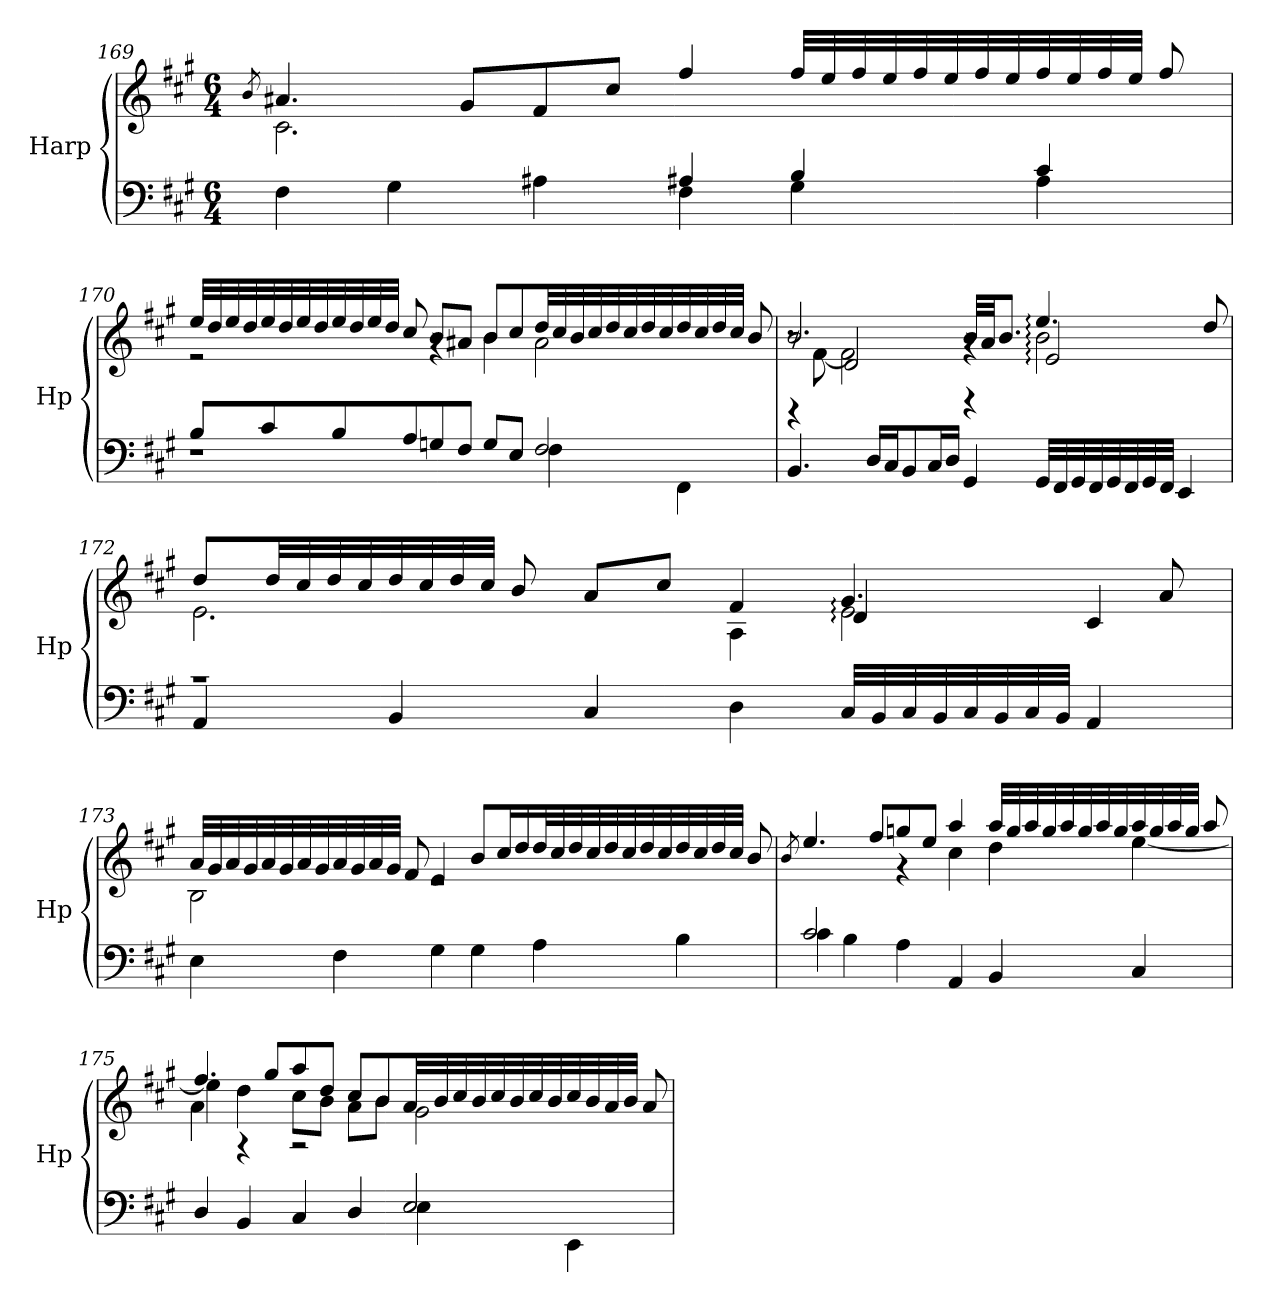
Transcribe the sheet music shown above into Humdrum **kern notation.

**kern	**kern
*part1	*part1
*staff2	*staff1
*I"Harp	*
*I'Hp	*
!!LO:LB:g=z
*clefF4	*clefG2
*k[f#c#g#]	*k[f#c#g#]
*M6/4	*M6/4
=169	=169
.	8qb/
*^	*^
2.ryy	4F#\	4.a#X/	2.c#\
.	4G#\	.	.
.	.	8g#/L	.
.	4A#X\	8f#/	.
.	.	8cc#/J	.
4A#X/	4F#\	4ff#/	2.ryy
4B/	4G#\	32ff#/LLL	.
.	.	32ee/	.
.	.	32ff#/	.
.	.	32ee/	.
.	.	32ff#/	.
.	.	32ee/	.
.	.	32ff#/	.
.	.	32ee/	.
4c#/	4A#\	32ff#/	.
.	.	32ee/	.
.	.	32ff#/	.
.	.	32ee/JJJ	.
.	.	8ff#/	.
!!LO:LB:g=z	!!
=170	=170	=170	=170
8B/L	1rF	32ee/LLL	2r
.	.	32dd/	.
.	.	32ee/	.
.	.	32dd/	.
8c#/	.	32ee/	.
.	.	32dd/	.
.	.	32ee/	.
.	.	32dd/	.
8B/	.	32ee/	.
.	.	32dd/	.
.	.	32ee/	.
.	.	32dd/JJJ	.
8A/	.	8cc#/	.
8Gn/	.	8b/L	4rg
8F#/J	.	8a#X/J	.
8G/L	.	8b/L	4b\
8E/J	.	8cc#/	.
2F#/	4F#\	32dd/LL	2a#\
.	.	32cc#/	.
.	.	32b/	.
.	.	32cc#/	.
.	.	32dd/	.
.	.	32cc#/	.
.	.	32dd/	.
.	.	32cc#/	.
.	4FF#\	32dd/	.
.	.	32cc#/	.
.	.	32dd/	.
.	.	32cc#/JJJ	.
.	.	8b/	.
*v	*v	*	*
!!LO:LB:g=z
=171	=171	=171
*	*	*^
4.BB/	2.b/	8r	4rBB
.	.	[8f#\	.
.	.	2f#\]	2d/
16D/LL	.	.	.
16C#/J	.	.	.
8BB/	.	.	.
16C#/L	.	.	.
16D/JJ	.	.	.
4GG#/	32b/LLL	4rg	4rD
.	32a/JJ	.	.
.	8.b/J	.	.
32GG#/LLL	4.ee:/	2b:\	2e:/
32FF#/	.	.	.
32GG#/	.	.	.
32FF#/	.	.	.
32GG#/	.	.	.
32FF#/	.	.	.
32GG#/	.	.	.
32FF#/JJJ	.	.	.
4EE/	.	.	.
.	8dd/	.	.
!!LO:PB:g=z	!!	!!
=172	=172	=172	=172
4AA/	8dd/L	2.e\	1rGG
.	32dd/LL	.	.
.	32cc#/	.	.
.	32dd/	.	.
.	32cc#/	.	.
4BB/	32dd/	.	.
.	32cc#/	.	.
.	32dd/	.	.
.	32cc#/JJJ	.	.
.	8b/	.	.
4C#/	8a/L	.	.
.	8cc#/J	.	.
4D\	4f#/	4A\	.
32C#/LLL	4.g#:/	2e:\	4d:/
32BB/	.	.	.
32C#/	.	.	.
32BB/	.	.	.
32C#/	.	.	.
32BB/	.	.	.
32C#/	.	.	.
32BB/JJJ	.	.	.
4AA/	.	.	4c#/
.	8a/	.	.
*	*	*v	*v
!!LO:LB:g=z
=173	=173	=173
4E\	32a/LLL	2B\
.	32g#/	.
.	32a/	.
.	32g#/	.
.	32a/	.
.	32g#/	.
.	32a/	.
.	32g#/	.
4F#\	32a/	.
.	32g#/	.
.	32a/	.
.	32g#/JJJ	.
.	8f#/	.
4G#\	4e/	1re
4G#\	8b/L	.
.	16cc#/L	.
.	16dd/	.
4A\	32dd/L	.
.	32cc#/	.
.	32dd/	.
.	32cc#/	.
.	32dd/	.
.	32cc#/	.
.	32dd/	.
.	32cc#/	.
4B\	32dd/	.
.	32cc#/	.
.	32dd/	.
.	32cc#/JJJ	.
.	8b/	.
!!LO:LB:g=z	!!
=174	=174	=174
.	8qb/	.
*^	*	*
2c#/	4c#\	4.ee/	2ryy
.	4B\	.	.
.	.	8ff#/L	.
1ryy	4A\	8ggn/	4r
.	.	8ee/J	.
.	4AA/	4aa/	4cc#\
.	4BB/	32aa/LLL	4dd\
.	.	32gg/	.
.	.	32aa/	.
.	.	32gg/	.
.	.	32aa/	.
.	.	32gg/	.
.	.	32aa/	.
.	.	32gg/	.
.	4C#/	32aa/	[4ee\
.	.	32gg/	.
.	.	32aa/	.
.	.	32gg/JJJ	.
.	.	8aa/	.
!!LO:LB:g=z
=175	=175	=175	=175
*	*	*	*^
4D/	4ryy	4.ff#/	4ee\]	4a\
4BB/	4rb	.	4dd\	1ryy
.	.	8gg#/L	.	.
4C#/	2rb	8aa/	8cc#\L	.
.	.	8dd/J	8b\J	.
4D/	.	8cc#/L	8a\L	.
.	.	8b/	8b\J	.
2E/	4E\	32a/LL	2g#\	.
.	.	32b/	.	.
.	.	32cc#/	.	.
.	.	32b/	.	.
.	.	32cc#/	.	.
.	.	32b/	.	.
.	.	32cc#/	.	.
.	.	32b/	.	.
.	4EE\	32cc#/	.	4ryy
.	.	32b/	.	.
.	.	32a/	.	.
.	.	32b/JJJ	.	.
.	.	8a/	.	.
*v	*v	*	*	*
*	*v	*v	*v
=	=
*-	*-
